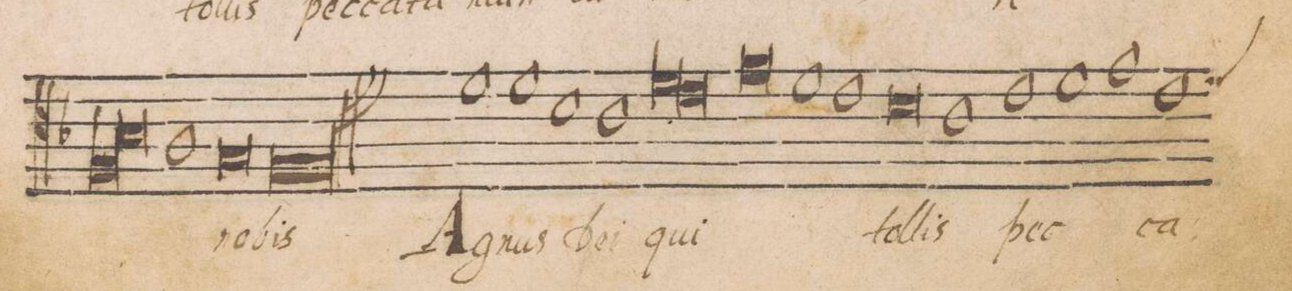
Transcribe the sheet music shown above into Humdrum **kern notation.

**kern	**text
*I"TENOR	*
*clefC4	*
*k[b-]	*
*met(C|)	*
*M2/1	*
1F	.
1B-	.
*Xlig	*
=25-	=25-
1A	.
0G	no-
=26-	=26-
[y00F	-bis
=27-	=27-
=28-	=28-
1F]yy	.
=29-	=29-
1f	A-
1f	-gnus
=30-	=30-
1d	De-
1c	-i
=31-	=31-
*lig	*
1f	qui
1e	.
*Xlig	*
=32-	=32-
0g	.
=33-	=33-
1f	.
1e	.
=34-	=34-
0d	tol-
=35-	=35-
1c	-lis
1e	pec-
=36-	=36-
1f	.
1g	.
=37-	=37-
*custos:f	*
1e	-ca-
*lig	*
*-	*-
